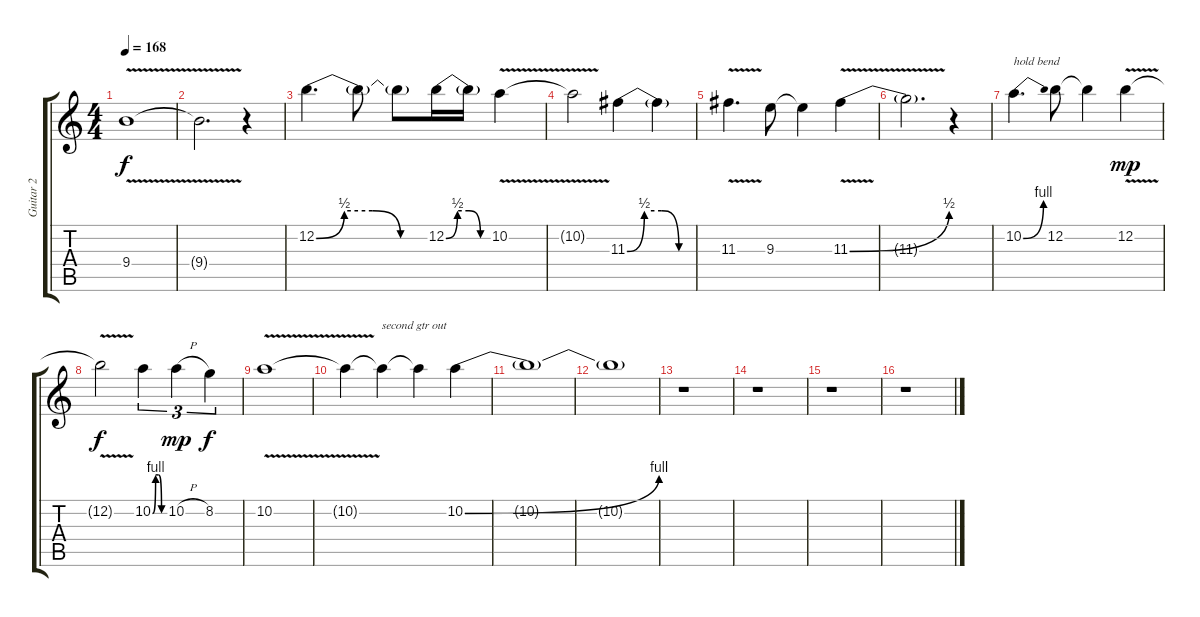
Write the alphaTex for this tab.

\track ("Guitar 2" "Guitar 2") {instrument distortionguitar}
\staff {score tabs}
\tuning (E4 B3 G3 D3 A2 E2) {hide}
\ts (4 4)
\tempo 168
\clef g2
\ks c
9.4{v}.1{dy f} |
9.4{t}.2{d} r.4 |
12.2{be (custom 0 0 15 2 30 2 45 0 60 0)}.4{d} 12.2{t}.8 12.2{t}.8 12.2{be (custom 0 0 15 2 30 2 45 0 60 0)}.16 12.2{t}.16 10.2{v}.4 |
10.2{t}.2 11.3{be (custom 0 0 15 2 30 2 45 0 60 0)}.4 11.3{t}.4 |
11.3{v}.4{d} 9.3.8 9.3{t}.4 11.3{be (bend 0 0 60 2) v}.4 |
11.3{t}.2{d} r.4 |
10.2{be (bend 0 0 60 4)}.4{d txt "hold bend"} 12.2.8 12.2{t}.4 12.2{v}.4{dy mp} |
12.2{t}.2{dy f} 10.2{be (custom 0 0 15 4 30 4 45 0 60 0)}.4{tu (3 2)} 10.2{h}.4{tu (3 2) dy mp} 8.2.4{tu (3 2) dy f} |
10.2{v}.1 |
10.2{t}.4 10.2{t}.4{txt "second gtr out"} 10.2{t}.4 10.2{be (bend 0 0 60 4)}.4 |
10.2{t}.1 |
10.2{t}.1 |
r.1 |
r.1 |
r.1 |
r.1
